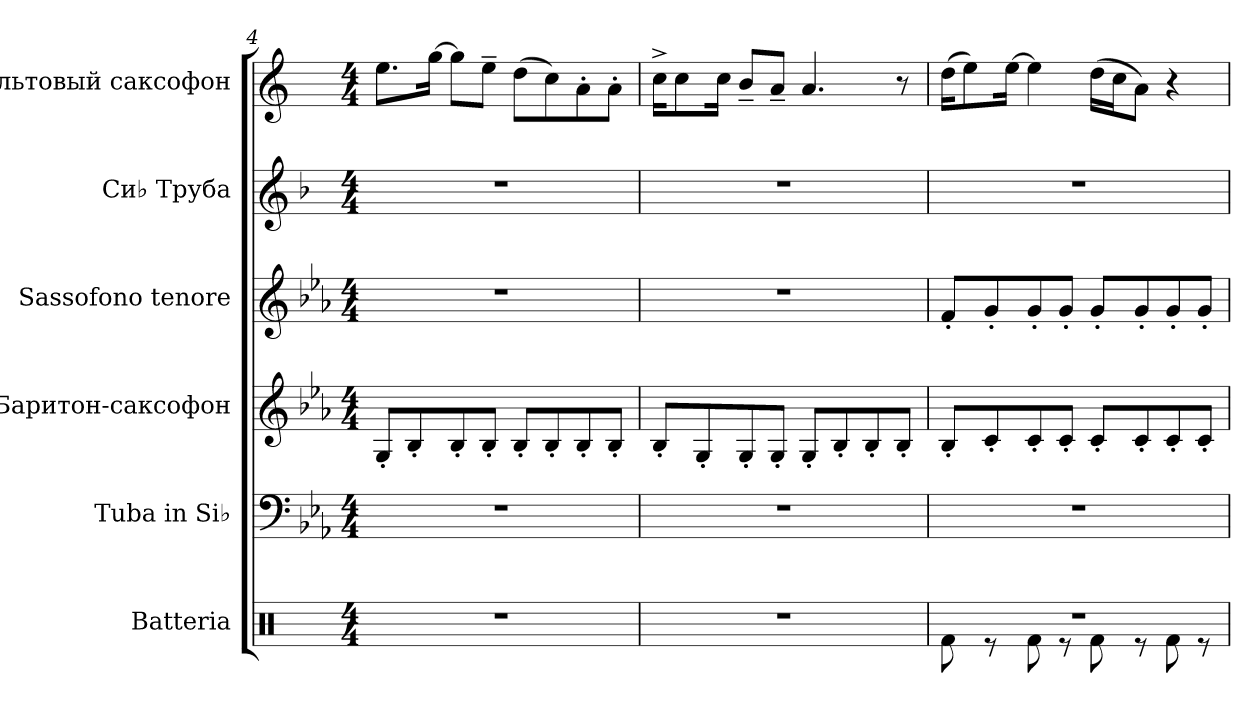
**kern	**kern	**kern	**kern	**kern	**kern
*part6	*part5	*part4	*part3	*part2	*part1
*staff6	*staff5	*staff4	*staff3	*staff2	*staff1
*I"Batteria	*I"Tuba in Si♭	*I"Баритон-саксофон	*I"Sassofono tenore	*I"Си♭ Труба	*I"Альтовый саксофон
*I'Batt.	*I'Tba. Si♭	*	*	*	*
!!LO:LB:g=z
*clefX	*clefF4	*clefG2	*clefG2	*clefG2	*clefG2
*	*	*ITrd12c21	*ITrd8c14	*ITrd1c2	*ITrd5c9
*k[]	*k[b-e-a-]	*k[b-e-a-]	*k[b-e-a-]	*k[b-e-a-]	*k[b-e-a-]
*M4/4	*M4/4	*M4/4	*M4/4	*M4/4	*M4/4
=4	=4	=4	=4	=4	=4
1r	1r	8GG'/L	1r	1r	8.g\L
.	.	8BB-'/	.	.	.
.	.	.	.	.	[16b-\Jk
.	.	8BB-'/	.	.	8b-\L]
.	.	8BB-'/J	.	.	8g~\J
.	.	8BB-'/L	.	.	(8f\L
.	.	8BB-'/	.	.	8e-\)
.	.	8BB-'/	.	.	8c'\
.	.	8BB-'/J	.	.	8c'\J
=5	=5	=5	=5	=5	=5
1r	1r	8BB-'/L	1r	1r	16e-^\KL
.	.	.	.	.	8e-\
.	.	8GG'/	.	.	.
.	.	.	.	.	16e-\Jk
.	.	8GG'/	.	.	8d~/L
.	.	8GG'/J	.	.	8c~/J
.	.	8GG'/L	.	.	4.c/
.	.	8BB-'/	.	.	.
.	.	8BB-'/	.	.	.
.	.	8BB-'/J	.	.	8r
=6	=6	=6	=6	=6	=6
*^	*	*	*	*	*
1r	8Rf\	1r	8BB-'/L	8F'/L	1r	(16f\KL
.	.	.	.	.	.	8g\)
.	8r	.	8C'/	8G'/	.	.
.	.	.	.	.	.	[16g\Jk
.	8Rf\	.	8C'/	8G'/	.	4g\]
.	8r	.	8C'/J	8G'/J	.	.
.	8Rf\	.	8C'/L	8G'/L	.	(16f\LL
.	.	.	.	.	.	16e-\J
.	8r	.	8C'/	8G'/	.	8c\J)
.	8Rf\	.	8C'/	8G'/	.	4r
.	8r	.	8C'/J	8G'/J	.	.
*v	*v	*	*	*	*	*
=	=	=	=	=	=
*-	*-	*-	*-	*-	*-
